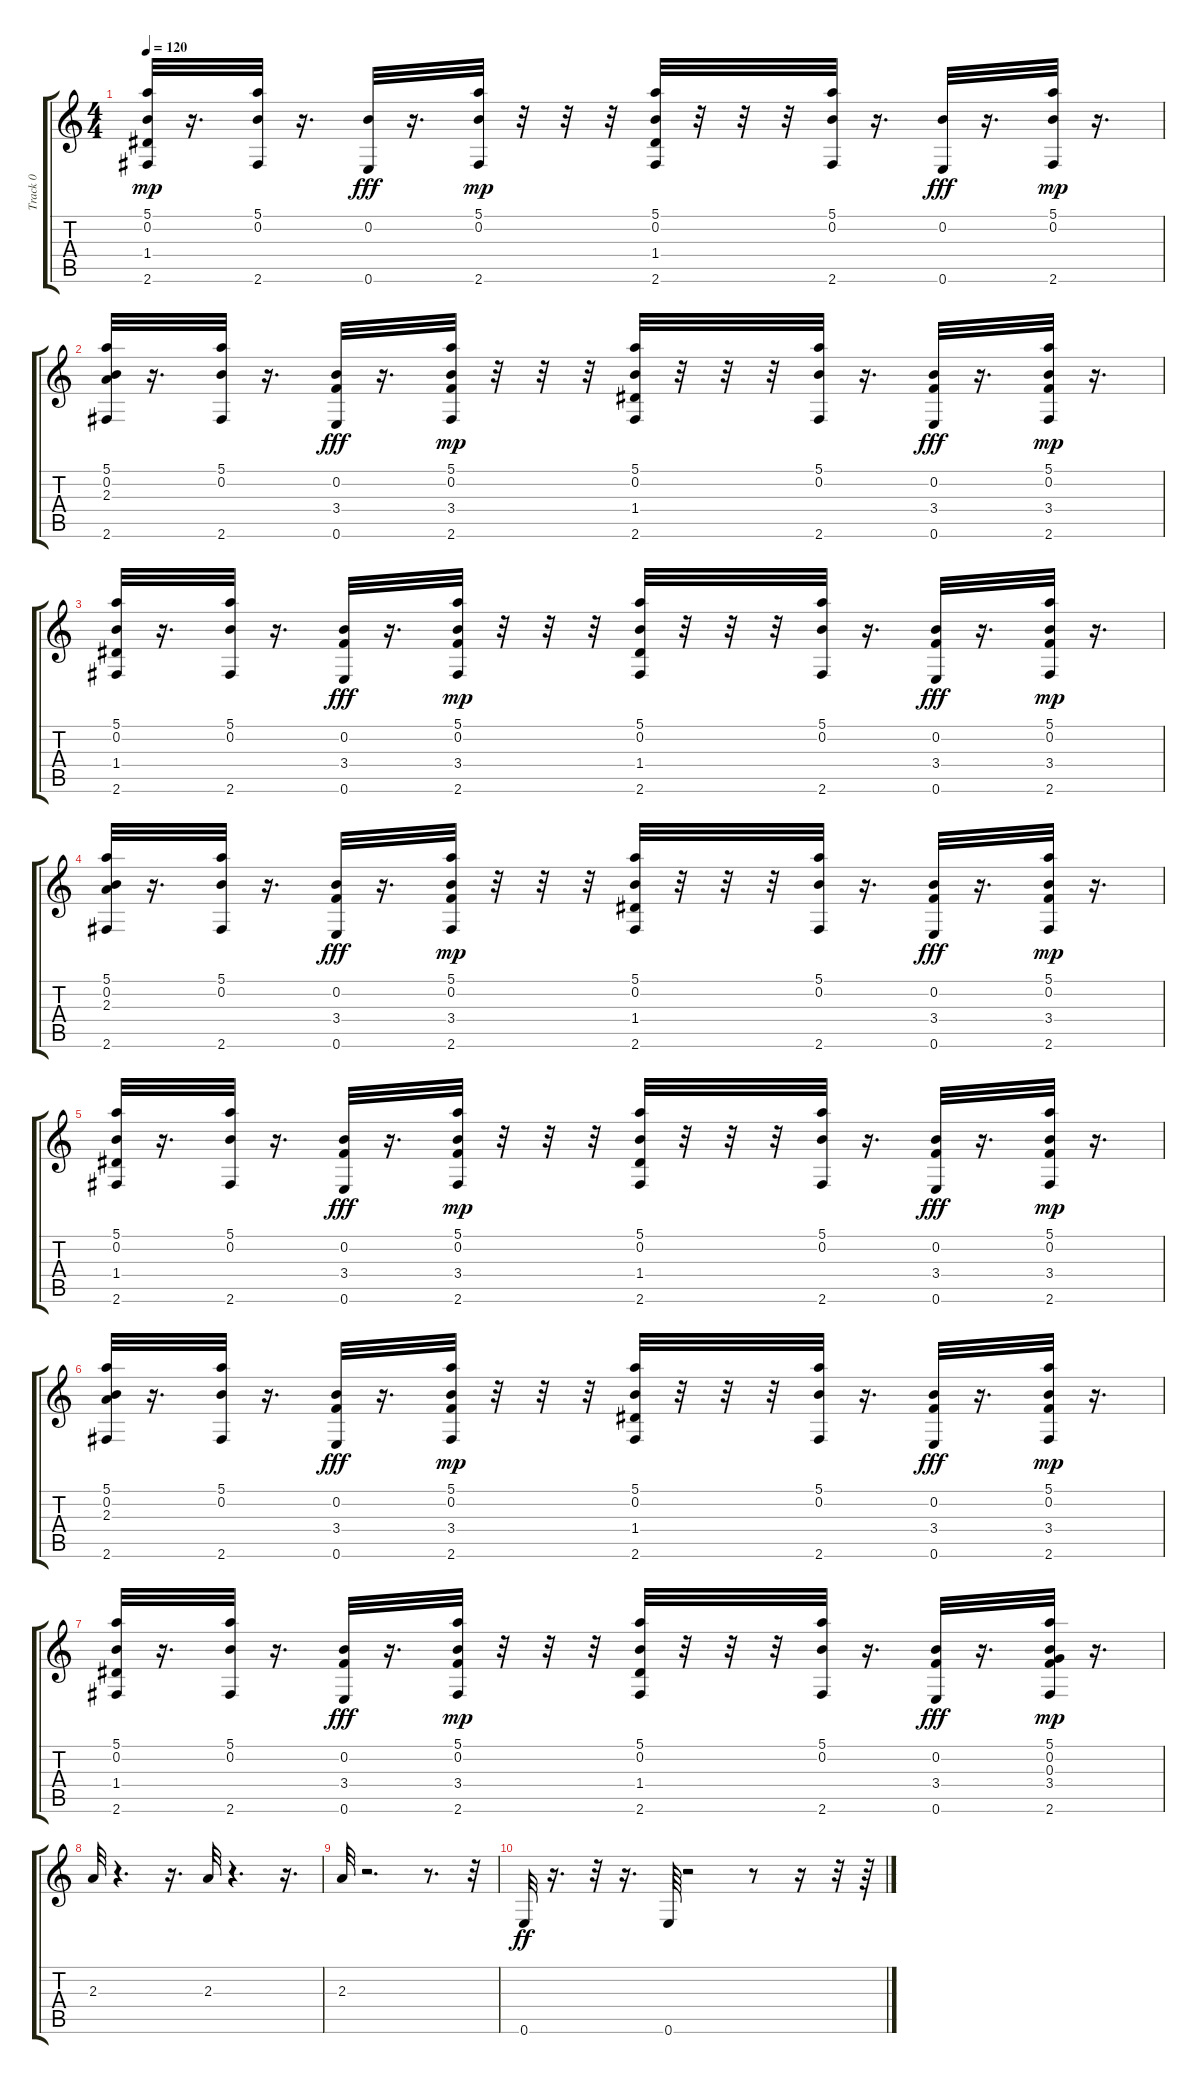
\track ("Track 0" "Track 0") {instrument acousticguitarsteel}
\staff {score tabs}
\tuning (E4 B3 G3 D3 A2 E2) {hide}
\ts (4 4)
\tempo 120
\clef g2
\ks c
(5.1 0.2 1.4 2.6).32{dy mp} r.16{d} (5.1 0.2 2.6).32 r.16{d} (0.2 0.6).32{dy fff} r.16{d} (5.1 0.2 2.6).32{dy mp} r.32 r.32 r.32 (5.1 0.2 1.4 2.6).32 r.32 r.32 r.32 (5.1 0.2 2.6).32 r.16{d} (0.2 0.6).32{dy fff} r.16{d} (5.1 0.2 2.6).32{dy mp} r.16{d} |
(5.1 0.2 2.3 2.6).32 r.16{d} (5.1 0.2 2.6).32 r.16{d} (0.2 3.4 0.6).32{dy fff} r.16{d} (5.1 0.2 3.4 2.6).32{dy mp} r.32 r.32 r.32 (5.1 0.2 1.4 2.6).32 r.32 r.32 r.32 (5.1 0.2 2.6).32 r.16{d} (0.2 3.4 0.6).32{dy fff} r.16{d} (5.1 0.2 3.4 2.6).32{dy mp} r.16{d} |
(5.1 0.2 1.4 2.6).32 r.16{d} (5.1 0.2 2.6).32 r.16{d} (0.2 3.4 0.6).32{dy fff} r.16{d} (5.1 0.2 3.4 2.6).32{dy mp} r.32 r.32 r.32 (5.1 0.2 1.4 2.6).32 r.32 r.32 r.32 (5.1 0.2 2.6).32 r.16{d} (0.2 3.4 0.6).32{dy fff} r.16{d} (5.1 0.2 3.4 2.6).32{dy mp} r.16{d} |
(5.1 0.2 2.3 2.6).32 r.16{d} (5.1 0.2 2.6).32 r.16{d} (0.2 3.4 0.6).32{dy fff} r.16{d} (5.1 0.2 3.4 2.6).32{dy mp} r.32 r.32 r.32 (5.1 0.2 1.4 2.6).32 r.32 r.32 r.32 (5.1 0.2 2.6).32 r.16{d} (0.2 3.4 0.6).32{dy fff} r.16{d} (5.1 0.2 3.4 2.6).32{dy mp} r.16{d} |
(5.1 0.2 1.4 2.6).32 r.16{d} (5.1 0.2 2.6).32 r.16{d} (0.2 3.4 0.6).32{dy fff} r.16{d} (5.1 0.2 3.4 2.6).32{dy mp} r.32 r.32 r.32 (5.1 0.2 1.4 2.6).32 r.32 r.32 r.32 (5.1 0.2 2.6).32 r.16{d} (0.2 3.4 0.6).32{dy fff} r.16{d} (5.1 0.2 3.4 2.6).32{dy mp} r.16{d} |
(5.1 0.2 2.3 2.6).32 r.16{d} (5.1 0.2 2.6).32 r.16{d} (0.2 3.4 0.6).32{dy fff} r.16{d} (5.1 0.2 3.4 2.6).32{dy mp} r.32 r.32 r.32 (5.1 0.2 1.4 2.6).32 r.32 r.32 r.32 (5.1 0.2 2.6).32 r.16{d} (0.2 3.4 0.6).32{dy fff} r.16{d} (5.1 0.2 3.4 2.6).32{dy mp} r.16{d} |
(5.1 0.2 1.4 2.6).32 r.16{d} (5.1 0.2 2.6).32 r.16{d} (0.2 3.4 0.6).32{dy fff} r.16{d} (5.1 0.2 3.4 2.6).32{dy mp} r.32 r.32 r.32 (5.1 0.2 1.4 2.6).32 r.32 r.32 r.32 (5.1 0.2 2.6).32 r.16{d} (0.2 3.4 0.6).32{dy fff} r.16{d} (5.1 0.2 0.3 3.4 2.6).32{dy mp} r.16{d} |
2.3.32 r.4{d} r.16{d} 2.3.32 r.4{d} r.16{d} |
2.3.32 r.2{d} r.8{d} r.32 |
0.6.32{dy ff} r.16{d} r.32 r.16{d} 0.6.64 r.2 r.8 r.16 r.32 r.64
